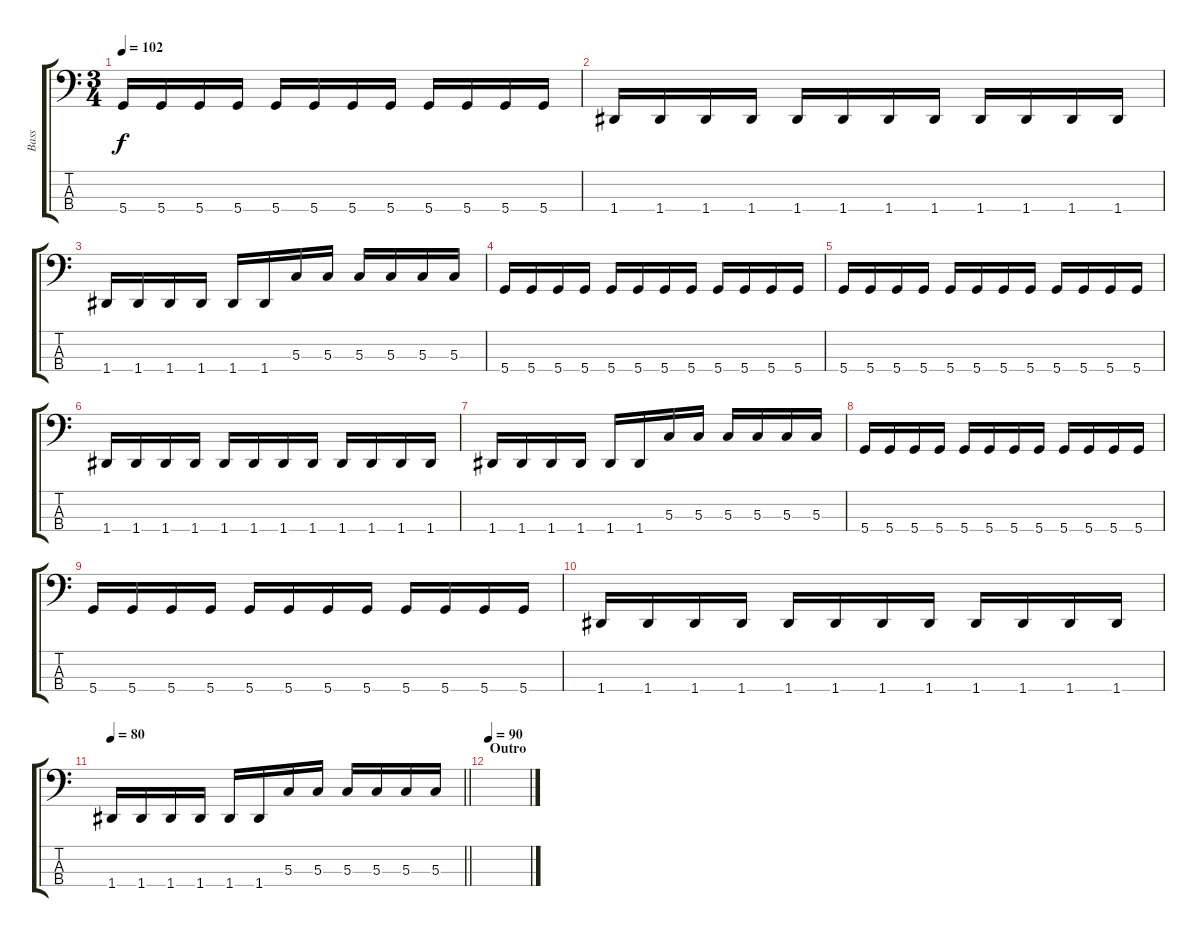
\track ("Bass" "Bass") {instrument electricbassfinger}
\staff {score tabs}
\tuning (F2 C2 G1 D1) {hide}
\ts (3 4)
\tempo 102
\clef f4
\ks c
5.4.16{dy f} 5.4.16 5.4.16 5.4.16 5.4.16 5.4.16 5.4.16 5.4.16 5.4.16 5.4.16 5.4.16 5.4.16 |
1.4.16 1.4.16 1.4.16 1.4.16 1.4.16 1.4.16 1.4.16 1.4.16 1.4.16 1.4.16 1.4.16 1.4.16 |
1.4.16 1.4.16 1.4.16 1.4.16 1.4.16 1.4.16 5.3.16 5.3.16 5.3.16 5.3.16 5.3.16 5.3.16 |
5.4.16 5.4.16 5.4.16 5.4.16 5.4.16 5.4.16 5.4.16 5.4.16 5.4.16 5.4.16 5.4.16 5.4.16 |
5.4.16 5.4.16 5.4.16 5.4.16 5.4.16 5.4.16 5.4.16 5.4.16 5.4.16 5.4.16 5.4.16 5.4.16 |
1.4.16 1.4.16 1.4.16 1.4.16 1.4.16 1.4.16 1.4.16 1.4.16 1.4.16 1.4.16 1.4.16 1.4.16 |
1.4.16 1.4.16 1.4.16 1.4.16 1.4.16 1.4.16 5.3.16 5.3.16 5.3.16 5.3.16 5.3.16 5.3.16 |
5.4.16 5.4.16 5.4.16 5.4.16 5.4.16 5.4.16 5.4.16 5.4.16 5.4.16 5.4.16 5.4.16 5.4.16 |
5.4.16 5.4.16 5.4.16 5.4.16 5.4.16 5.4.16 5.4.16 5.4.16 5.4.16 5.4.16 5.4.16 5.4.16 |
1.4.16 1.4.16 1.4.16 1.4.16 1.4.16 1.4.16 1.4.16 1.4.16 1.4.16 1.4.16 1.4.16 1.4.16 |
\tempo 80
\barLineRight lightlight
1.4.16 1.4.16 1.4.16 1.4.16 1.4.16 1.4.16 5.3.16 5.3.16 5.3.16 5.3.16 5.3.16 5.3.16 |
\section ("" "Outro")
\tempo 90
